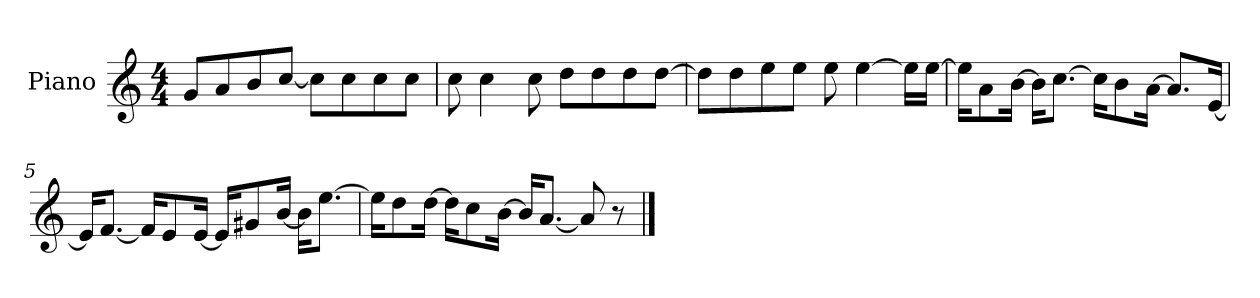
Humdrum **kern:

**kern
*part1
*staff1
*I"Piano
*I'P-no
*clefG2
*k[]
*M4/4
*MM90
=1
8g/L
8a/
8b/
[8cc/J
8cc\L]
8cc\
8cc\
8cc\J
=2
8cc\
4cc\
8cc\
8dd\L
8dd\
8dd\
[8dd\J
=3
8dd\L]
8dd\
8ee\
8ee\J
8ee\
[4ee\
16ee\LL]
[16ee\JJ
=4
16ee\KL]
8a\
[16b\Jk
16b\KL]
[8.cc\J
16cc\KL]
8b\
[16a\Jk
8.a/L]
[16e/Jk
!!LO:LB:g=z
=5
16e/KL]
[8.f/J
16f/KL]
8e/
[16e/Jk
16e/KL]
8g#X/
[16b/Jk
16b\KL]
[8.ee\J
=6
16ee\KL]
8dd\
[16dd\Jk
16dd\KL]
8cc\
[16b\Jk
16b/KL]
[8.a/J
8a/]
8r
==
*-
